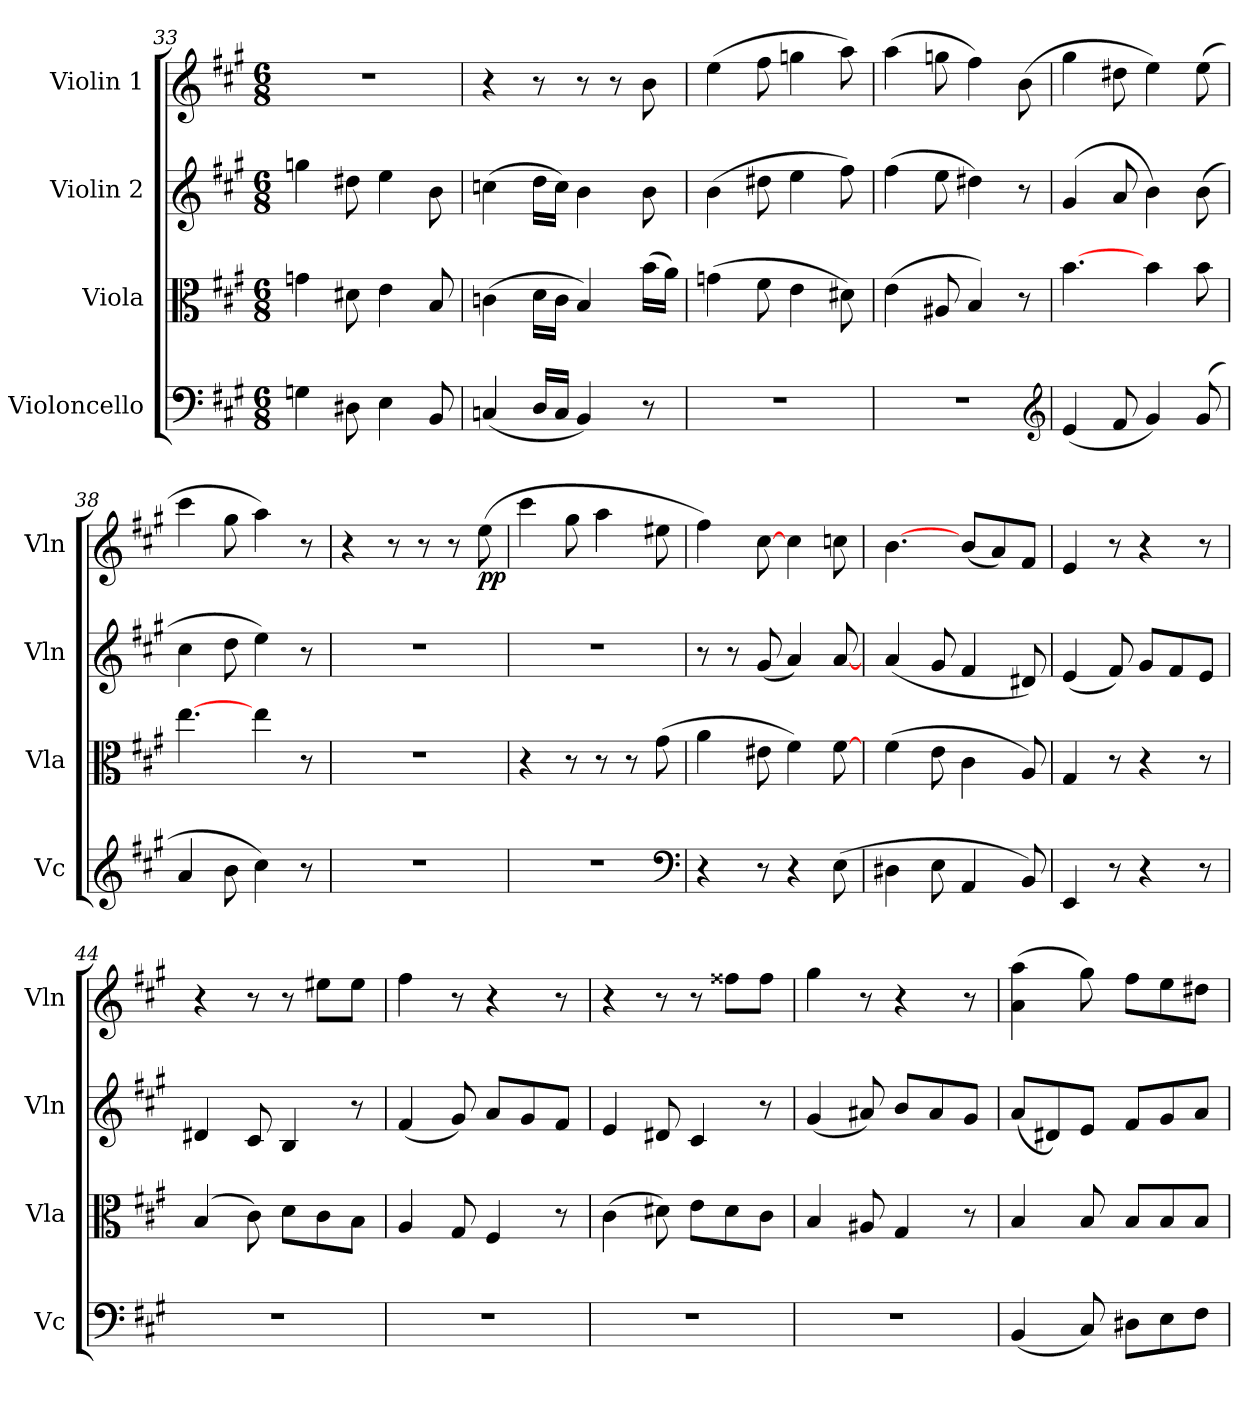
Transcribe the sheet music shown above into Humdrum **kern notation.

**kern	**kern	**kern	**kern	**dynam
*part4	*part3	*part2	*part1	*part1
*staff4	*staff3	*staff2	*staff1	*staff1
*I"Violoncello	*I"Viola	*I"Violin 2	*I"Violin 1	*
*I'Vc	*I'Vla	*I'Vln	*I'Vln	*
*clefF4	*clefC3	*clefG2	*clefG2	*
*k[f#c#g#]	*k[f#c#g#]	*k[f#c#g#]	*k[f#c#g#]	*
*A:	*A:	*A:	*A:	*
*M6/8	*M6/8	*M6/8	*M6/8	*
=33	=33	=33	=33	=33
4Gn	4gn	4ggn	2.r	.
8D#X	8d#X	8dd#X	.	.
4E	4e	4ee	.	.
8BB	8B	8b	.	.
=34	=34	=34	=34	=34
(4Cn	(4cn	(4ccn	4r	.
16D/LL	16d\LL	16dd\LL	8r	.
16C/JJ	16c\JJ	16cc\JJ)	.	.
4BB)	4B)	4b	8r	.
.	.	.	8r	.
8r	(16b\LL	8b	8b	.
.	16a\JJ)	.	.	.
=35	=35	=35	=35	=35
2.r	(4gn	(4b	(4ee	.
.	8f#	8dd#X	8ff#	.
.	4e	4ee	4ggn	.
.	8d#X)	8ff#)	8aa)	.
=36	=36	=36	=36	=36
2.r	(4e	(4ff#	(4aa	.
.	8A#X	8ee	8ggn	.
.	4B)	4dd#X)	4ff#)	.
.	8r	8r	(8b	.
*clefG2	*	*	*	*
=37	=37	=37	=37	=37
(4e	[4.b	(4g#	4gg#	.
8f#	.	8a	8dd#X	.
4g#)	4b	4b)	4ee)	.
(8g#	8b	(8b	(8ee	.
=38	=38	=38	=38	=38
4a	[4.ee	4cc#	4ccc#	.
8b	.	8dd	8gg#	.
4cc#)	4ee	4ee)	4aa)	.
8r	8r	8r	8r	.
=39	=39	=39	=39	=39
2.r	2.r	2.r	4r	.
.	.	.	8r	.
.	.	.	8r	.
.	.	.	8r	.
.	.	.	(8ee	pp
=40	=40	=40	=40	=40
2.r	4r	2.r	4ccc#	.
.	8r	.	8gg#	.
.	8r	.	4aa	.
.	8r	.	.	.
.	(8g#	.	8ee#X	.
*clefF4	*	*	*	*
=41	=41	=41	=41	=41
4r	4a	8r	4ff#)	.
.	.	8r	.	.
8r	8e#X	(8g#	[8cc#	.
4r	4f#)	4a)	4cc#	.
(8E	[8f#	[8a	8ccn	.
=42	=42	=42	=42	=42
4D#X	(4f#	(4a	[4.b	.
8E	8e	8g#	.	.
4AA	4c#	4f#	(8b/L	.
.	.	.	8a/)	.
8BB)	8A)	8d#X)	8f#/J	.
=43	=43	=43	=43	=43
4EE	4G#	(4e	4e	.
8r	8r	8f#)	8r	.
4r	4r	8g#/L	4r	.
.	.	8f#/	.	.
8r	8r	8e/J	8r	.
=44	=44	=44	=44	=44
2.r	(4B	4d#X	4r	.
.	8c#)	8c#	8r	.
.	8d\L	4B	8r	.
.	8c#\	.	8ee#X\L	.
.	8B\J	8r	8ee#\J	.
=45	=45	=45	=45	=45
2.r	4A	(4f#	4ff#	.
.	8G#	8g#)	8r	.
.	4F#	8a/L	4r	.
.	.	8g#/	.	.
.	8r	8f#/J	8r	.
=46	=46	=46	=46	=46
2.r	(4c#	4e	4r	.
.	8d#X)	8d#X	8r	.
.	8e\L	4c#	8r	.
.	8d#\	.	8ff##X\L	.
.	8c#\J	8r	8ff##\J	.
=47	=47	=47	=47	=47
2.r	4B	(4g#	4gg#	.
.	8A#X	8a#X)	8r	.
.	4G#	8b/L	4r	.
.	.	8a#/	.	.
.	8r	8g#/J	8r	.
=48	=48	=48	=48	=48
(4BB	4B	(8a/L	(4a 4aa	.
.	.	8d#X/)	.	.
8C#)	8B	8e/J	8gg#)	.
8D#X\L	8B/L	8f#/L	8ff#\L	.
8E\	8B/	8g#/	8ee\	.
8F#\J	8B/J	8a/J	8dd#X\J	.
=	=	=	=	=
*-	*-	*-	*-	*-
